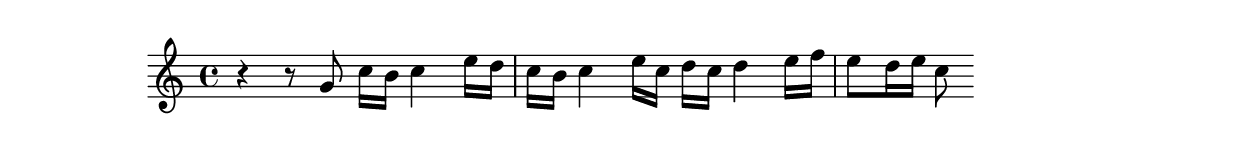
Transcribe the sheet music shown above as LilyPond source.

% LilyBin
\score{
  {

    r4 r8 g'8

              c''16b' 16c''4
    e''16d''16c''16b' 16c''4
    e''16c''16d''16c''16d''4

    e''16f''16e''8
    d''16e''16c''8

  }

  \layout{}
  \midi{}
}
